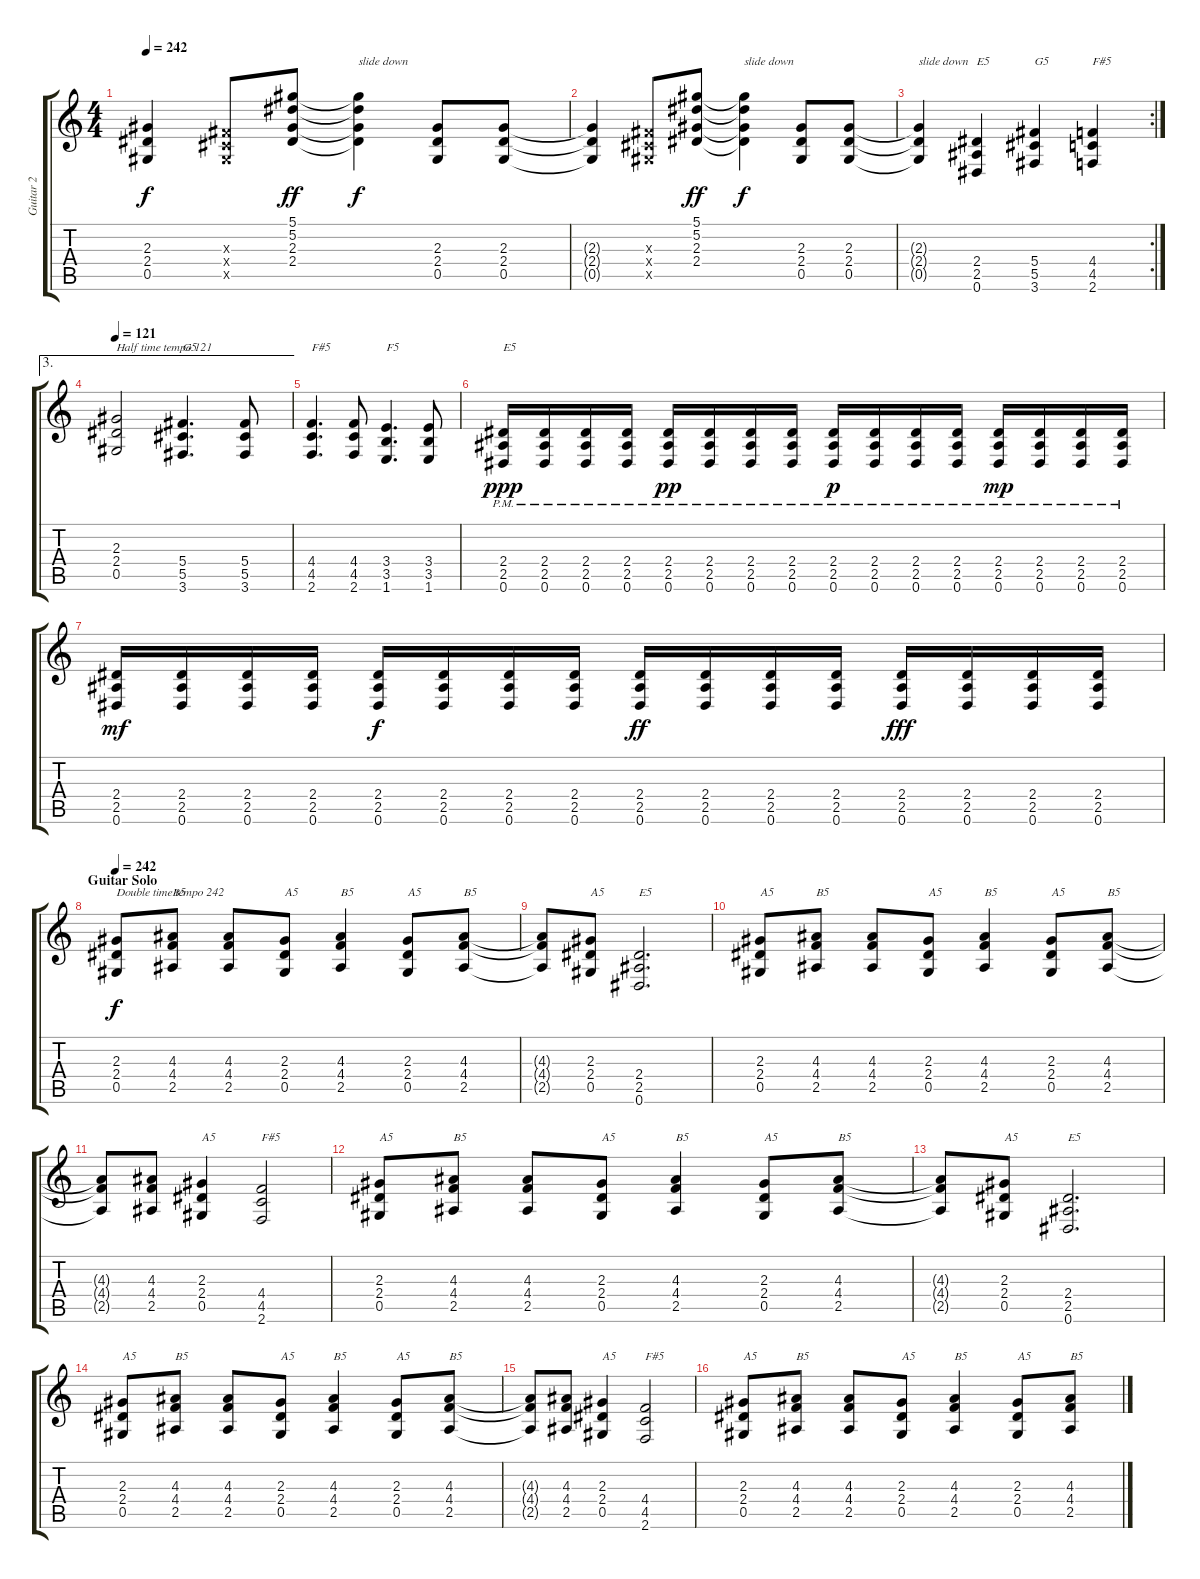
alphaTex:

\track ("Guitar 2" "Guitar 2") {instrument distortionguitar}
\staff {score tabs}
\tuning (Eb4 Bb3 Gb3 Db3 Ab2 Eb2) {hide}
\ts (4 4)
\tempo 242
\clef g2
\ks c
(2.3{t} 2.4{t} 0.5{t}).4{dy f} (0.3{x} 0.4{x} 0.5{x}).8 (5.1 5.2 2.3 2.4).8{dy ff} (5.1{t} 5.2{t} 2.3{t} 2.4{t}).4{txt "slide down" dy f} (2.3 2.4 0.5).8 (2.3 2.4 0.5).8 |
(2.3{t} 2.4{t} 0.5{t}).4 (0.3{x} 0.4{x} 0.5{x}).8 (5.1 5.2 2.3 2.4).8{dy ff} (5.1{t} 5.2{t} 2.3{t} 2.4{t}).4{txt "slide down" dy f} (2.3 2.4 0.5).8 (2.3 2.4 0.5).8 |
\rc 2
(2.3{t} 2.4{t} 0.5{t}).4{txt "slide down"} (2.4 2.5 0.6).4{txt "E5"} (5.4 5.5 3.6).4{txt "G5"} (4.4 4.5 2.6).4{txt "F#5"} |
\ae 3
\tempo 121
(2.3 2.4 0.5).2{txt "Half time tempo 121"} (5.4 5.5 3.6).4{d txt "G5"} (5.4 5.5 3.6).8 |
(4.4 4.5 2.6).4{d txt "F#5"} (4.4 4.5 2.6).8 (3.4 3.5 1.6).4{d txt "F5"} (3.4 3.5 1.6).8 |
(2.4 2.5 0.6{pm}).16{txt "E5" dy ppp} (2.4 2.5 0.6{pm}).16 (2.4 2.5 0.6{pm}).16 (2.4 2.5 0.6{pm}).16 (2.4 2.5 0.6{pm}).16{dy pp} (2.4 2.5 0.6{pm}).16 (2.4 2.5 0.6{pm}).16 (2.4 2.5 0.6{pm}).16 (2.4 2.5 0.6{pm}).16{dy p} (2.4 2.5 0.6{pm}).16 (2.4 2.5 0.6{pm}).16 (2.4 2.5 0.6{pm}).16 (2.4 2.5 0.6{pm}).16{dy mp} (2.4 2.5 0.6{pm}).16 (2.4 2.5 0.6{pm}).16 (2.4 2.5 0.6{pm}).16 |
(2.4 2.5 0.6).16{dy mf} (2.4 2.5 0.6).16 (2.4 2.5 0.6).16 (2.4 2.5 0.6).16 (2.4 2.5 0.6).16{dy f} (2.4 2.5 0.6).16 (2.4 2.5 0.6).16 (2.4 2.5 0.6).16 (2.4 2.5 0.6).16{dy ff} (2.4 2.5 0.6).16 (2.4 2.5 0.6).16 (2.4 2.5 0.6).16 (2.4 2.5 0.6).16{dy fff} (2.4 2.5 0.6).16 (2.4 2.5 0.6).16 (2.4 2.5 0.6).16 |
\section ("" "Guitar Solo")
\tempo 242
(2.3 2.4 0.5).8{txt "Double time tempo 242" dy f} (4.3 4.4 2.5).8{txt "B5"} (4.3 4.4 2.5).8 (2.3 2.4 0.5).8{txt "A5"} (4.3 4.4 2.5).4{txt "B5"} (2.3 2.4 0.5).8{txt "A5"} (4.3 4.4 2.5).8{txt "B5"} |
(4.3{t} 4.4{t} 2.5{t}).8 (2.3 2.4 0.5).8{txt "A5"} (2.4 2.5 0.6).2{d txt "E5"} |
(2.3 2.4 0.5).8{txt "A5"} (4.3 4.4 2.5).8{txt "B5"} (4.3 4.4 2.5).8 (2.3 2.4 0.5).8{txt "A5"} (4.3 4.4 2.5).4{txt "B5"} (2.3 2.4 0.5).8{txt "A5"} (4.3 4.4 2.5).8{txt "B5"} |
(4.3{t} 4.4{t} 2.5{t}).8 (4.3 4.4 2.5).8 (2.3 2.4 0.5).4{txt "A5"} (4.4 4.5 2.6).2{txt "F#5"} |
(2.3 2.4 0.5).8{txt "A5"} (4.3 4.4 2.5).8{txt "B5"} (4.3 4.4 2.5).8 (2.3 2.4 0.5).8{txt "A5"} (4.3 4.4 2.5).4{txt "B5"} (2.3 2.4 0.5).8{txt "A5"} (4.3 4.4 2.5).8{txt "B5"} |
(4.3{t} 4.4{t} 2.5{t}).8 (2.3 2.4 0.5).8{txt "A5"} (2.4 2.5 0.6).2{d txt "E5"} |
(2.3 2.4 0.5).8{txt "A5"} (4.3 4.4 2.5).8{txt "B5"} (4.3 4.4 2.5).8 (2.3 2.4 0.5).8{txt "A5"} (4.3 4.4 2.5).4{txt "B5"} (2.3 2.4 0.5).8{txt "A5"} (4.3 4.4 2.5).8{txt "B5"} |
(4.3{t} 4.4{t} 2.5{t}).8 (4.3 4.4 2.5).8 (2.3 2.4 0.5).4{txt "A5"} (4.4 4.5 2.6).2{txt "F#5"} |
(2.3 2.4 0.5).8{txt "A5"} (4.3 4.4 2.5).8{txt "B5"} (4.3 4.4 2.5).8 (2.3 2.4 0.5).8{txt "A5"} (4.3 4.4 2.5).4{txt "B5"} (2.3 2.4 0.5).8{txt "A5"} (4.3 4.4 2.5).8{txt "B5"}
